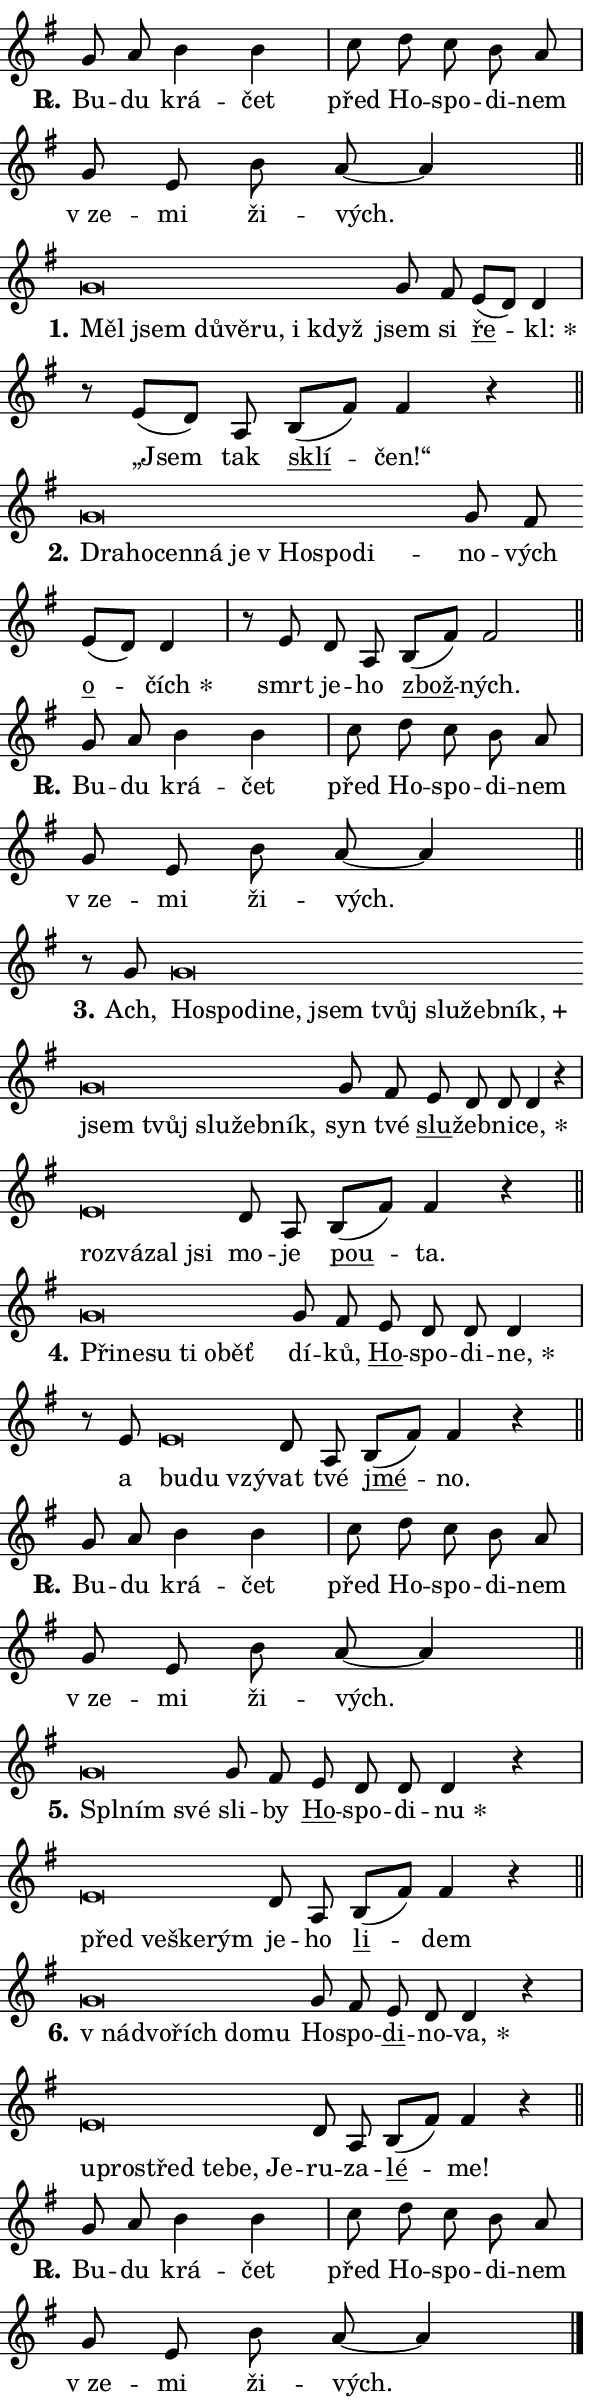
\version "2.24.0"
\header { tagline = "" }
\paper {
  indent = 0\cm
  top-margin = 0\cm
  right-margin = 0.13\cm % to fit lyric hyphens
  bottom-margin = 0\cm
  left-margin = 0\cm
  paper-width = 10\cm
  page-breaking = #ly:one-page-breaking
  system-system-spacing.basic-distance = #11
  score-system-spacing.basic-distance = #11
  ragged-last = ##f
}


%% Author: Thomas Morley
%% https://lists.gnu.org/archive/html/lilypond-user/2020-05/msg00002.html
#(define (line-position grob)
"Returns position of @var[grob} in current system:
   @code{'start}, if at first time-step
   @code{'end}, if at last time-step
   @code{'middle} otherwise
"
  (let* ((col (ly:item-get-column grob))
         (ln (ly:grob-object col 'left-neighbor))
         (rn (ly:grob-object col 'right-neighbor))
         (col-to-check-left (if (ly:grob? ln) ln col))
         (col-to-check-right (if (ly:grob? rn) rn col))
         (break-dir-left
           (and
             (ly:grob-property col-to-check-left 'non-musical #f)
             (ly:item-break-dir col-to-check-left)))
         (break-dir-right
           (and
             (ly:grob-property col-to-check-right 'non-musical #f)
             (ly:item-break-dir col-to-check-right))))
        (cond ((eqv? 1 break-dir-left) 'start)
              ((eqv? -1 break-dir-right) 'end)
              (else 'middle))))

#(define (tranparent-at-line-position vctor)
  (lambda (grob)
  "Relying on @code{line-position} select the relevant enry from @var{vctor}.
Used to determine transparency,"
    (case (line-position grob)
      ((end) (not (vector-ref vctor 0)))
      ((middle) (not (vector-ref vctor 1)))
      ((start) (not (vector-ref vctor 2))))))

noteHeadBreakVisibility =
#(define-music-function (break-visibility)(vector?)
"Makes @code{NoteHead}s transparent relying on @var{break-visibility}"
#{
  \override NoteHead.transparent =
    #(tranparent-at-line-position break-visibility)
#})

#(define delete-ledgers-for-transparent-note-heads
  (lambda (grob)
    "Reads whether a @code{NoteHead} is transparent.
If so this @code{NoteHead} is removed from @code{'note-heads} from
@var{grob}, which is supposed to be @code{LedgerLineSpanner}.
As a result ledgers are not printed for this @code{NoteHead}"
    (let* ((nhds-array (ly:grob-object grob 'note-heads))
           (nhds-list
             (if (ly:grob-array? nhds-array)
                 (ly:grob-array->list nhds-array)
                 '()))
           ;; Relies on the transparent-property being done before
           ;; Staff.LedgerLineSpanner.after-line-breaking is executed.
           ;; This is fragile ...
           (to-keep
             (remove
               (lambda (nhd)
                 (ly:grob-property nhd 'transparent #f))
               nhds-list)))
      ;; TODO find a better method to iterate over grob-arrays, similiar
      ;; to filter/remove etc for lists
      ;; For now rebuilt from scratch
      (set! (ly:grob-object grob 'note-heads)  '())
      (for-each
        (lambda (nhd)
          (ly:pointer-group-interface::add-grob grob 'note-heads nhd))
        to-keep))))

squashNotes = {
  \override NoteHead.X-extent = #'(-0.2 . 0.2)
  \override NoteHead.Y-extent = #'(-0.75 . 0)
  \override NoteHead.stencil =
    #(lambda (grob)
       (let ((pos (ly:grob-property grob 'staff-position)))
         (begin
           (if (< pos -7) (display "ERROR: Lower brevis then expected\n") (display ""))
           (if (<= pos -6) ly:text-interface::print ly:note-head::print))))
}
unSquashNotes = {
  \revert NoteHead.X-extent
  \revert NoteHead.Y-extent
  \revert NoteHead.stencil
}

hideNotes = \noteHeadBreakVisibility #begin-of-line-visible
unHideNotes = \noteHeadBreakVisibility #all-visible

% work-around for resetting accidentals
% https://lilypond.org/doc/v2.23/Documentation/notation/displaying-rhythms#unmetered-music
cadenzaMeasure = {
  \cadenzaOff
  \partial 1024 s1024
  \cadenzaOn
}

#(define-markup-command (accent layout props text) (markup?)
  "Underline accented syllable"
  (interpret-markup layout props
    #{\markup \override #'(offset . 4.3) \underline { #text }#}))

responsum = \markup \concat {
  "R" \hspace #-1.05 \path #0.1 #'((moveto 0 0.07) (lineto 0.9 0.8)) \hspace #0.05 "."
}

spaceSize = #0.6828661417322834 % exact space size for TeX Gyre Schola

\layout {
  \context {
    \Staff
    \remove "Time_signature_engraver"
    \override LedgerLineSpanner.after-line-breaking = #delete-ledgers-for-transparent-note-heads
  }
  \context {
    \Lyrics {
      \override LyricSpace.minimum-distance = \spaceSize
      \override LyricText.font-name = #"TeX Gyre Schola"
      \override LyricText.font-size = 1
      \override StanzaNumber.font-name = #"TeX Gyre Schola Bold"
      \override StanzaNumber.font-size = 1
    }
  }
  \context {
    \Score 
    \override NoteHead.text =
      #(lambda (grob) 
        (let ((pos (ly:grob-property grob 'staff-position)))
          #{\markup {
            \combine
              \halign #-0.55 \raise #(if (= pos -6) 0 0.5) \override #'(thickness . 2) \draw-line #'(3.2 . 0)
              \musicglyph "noteheads.sM1"
          }#}))
  }
}

% magnetic-lyrics.ily
%
%   written by
%     Jean Abou Samra <jean@abou-samra.fr>
%     Werner Lemberg <wl@gnu.org>
%
%   adapted by
%     Jiri Hon <jiri.hon@gmail.com>
%
% Version 2022-Apr-15

% https://www.mail-archive.com/lilypond-user@gnu.org/msg149350.html

#(define (Left_hyphen_pointer_engraver context)
   "Collect syllable-hyphen-syllable occurrences in lyrics and store
them in properties.  This engraver only looks to the left.  For
example, if the lyrics input is @code{foo -- bar}, it does the
following.

@itemize @bullet
@item
Set the @code{text} property of the @code{LyricHyphen} grob between
@q{foo} and @q{bar} to @code{foo}.

@item
Set the @code{left-hyphen} property of the @code{LyricText} grob with
text @q{foo} to the @code{LyricHyphen} grob between @q{foo} and
@q{bar}.
@end itemize

Use this auxiliary engraver in combination with the
@code{lyric-@/text::@/apply-@/magnetic-@/offset!} hook."
   (let ((hyphen #f)
         (text #f))
     (make-engraver
      (acknowledgers
       ((lyric-syllable-interface engraver grob source-engraver)
        (set! text grob)))
      (end-acknowledgers
       ((lyric-hyphen-interface engraver grob source-engraver)
        ;(when (not (grob::has-interface grob 'lyric-space-interface))
          (set! hyphen grob)));)
      ((stop-translation-timestep engraver)
       (when (and text hyphen)
         (ly:grob-set-object! text 'left-hyphen hyphen))
       (set! text #f)
       (set! hyphen #f)))))

#(define (lyric-text::apply-magnetic-offset! grob)
   "If the space between two syllables is less than the value in
property @code{LyricText@/.details@/.squash-threshold}, move the right
syllable to the left so that it gets concatenated with the left
syllable.

Use this function as a hook for
@code{LyricText@/.after-@/line-@/breaking} if the
@code{Left_@/hyphen_@/pointer_@/engraver} is active."
   (let ((hyphen (ly:grob-object grob 'left-hyphen #f)))
     (when hyphen
       (let ((left-text (ly:spanner-bound hyphen LEFT)))
         (when (grob::has-interface left-text 'lyric-syllable-interface)
           (let* ((common (ly:grob-common-refpoint grob left-text X))
                  (this-x-ext (ly:grob-extent grob common X))
                  (left-x-ext
                   (begin
                     ;; Trigger magnetism for left-text.
                     (ly:grob-property left-text 'after-line-breaking)
                     (ly:grob-extent left-text common X)))
                  ;; `delta` is the gap width between two syllables.
                  (delta (- (interval-start this-x-ext)
                            (interval-end left-x-ext)))
                  (details (ly:grob-property grob 'details))
                  (threshold (assoc-get 'squash-threshold details 0.2)))
             (when (< delta threshold)
               (let* (;; We have to manipulate the input text so that
                      ;; ligatures crossing syllable boundaries are not
                      ;; disabled.  For languages based on the Latin
                      ;; script this is essentially a beautification.
                      ;; However, for non-Western scripts it can be a
                      ;; necessity.
                      (lt (ly:grob-property left-text 'text))
                      (rt (ly:grob-property grob 'text))
                      (is-space (grob::has-interface hyphen 'lyric-space-interface))
                      (space (if is-space " " ""))
                      (extra-delta (if is-space spaceSize 0))
                      ;; Append new syllable.
                      (ltrt-space (if (and (string? lt) (string? rt))
                                (string-append lt space rt)
                                (make-concat-markup (list lt space rt))))
                      ;; Right-align `ltrt` to the right side.
                      (ltrt-space-markup (grob-interpret-markup
                               grob
                               (make-translate-markup
                                (cons (interval-length this-x-ext) 0)
                                (make-right-align-markup ltrt-space)))))
                 (begin
                   ;; Don't print `left-text`.
                   (ly:grob-set-property! left-text 'stencil #f)
                   ;; Set text and stencil (which holds all collected
                   ;; syllables so far) and shift it to the left.
                   (ly:grob-set-property! grob 'text ltrt-space)
                   (ly:grob-set-property! grob 'stencil ltrt-space-markup)
                   (ly:grob-translate-axis! grob (- (- delta extra-delta)) X))))))))))


#(define (lyric-hyphen::displace-bounds-first grob)
   ;; Make very sure this callback isn't triggered too early.
   (let ((left (ly:spanner-bound grob LEFT))
         (right (ly:spanner-bound grob RIGHT)))
     (ly:grob-property left 'after-line-breaking)
     (ly:grob-property right 'after-line-breaking)
     (ly:lyric-hyphen::print grob)))

squashThreshold = #0.4

\layout {
  \context {
    \Lyrics
    \consists #Left_hyphen_pointer_engraver
    \override LyricText.after-line-breaking =
      #lyric-text::apply-magnetic-offset!
    \override LyricHyphen.stencil = #lyric-hyphen::displace-bounds-first
    \override LyricText.details.squash-threshold = \squashThreshold
    \override LyricHyphen.minimum-distance = 0
    \override LyricHyphen.minimum-length = \squashThreshold
  }
}

squashText = \override LyricText.details.squash-threshold = 9999
unSquashText = \override LyricText.details.squash-threshold = \squashThreshold

leftText = \override LyricText.self-alignment-X = #LEFT
unLeftText = \revert LyricText.self-alignment-X

starOffset = #(lambda (grob) 
                (let ((x_offset (ly:self-alignment-interface::aligned-on-x-parent grob)))
                  (if (= x_offset 0) 0 (+ x_offset 1.2))))

star = #(define-music-function (syllable)(string?)
"Append star separator at the end of a syllable"
#{
  \once \override LyricText.X-offset = #starOffset
  \lyricmode { \markup {
    #syllable
    \override #'((font-name . "TeX Gyre Schola Bold")) \hspace #0.2 \lower #0.65 \larger "*"
  } }
#})

starAccent = #(define-music-function (syllable)(string?)
"Append star separator at the end of a syllable and make accent"
#{
  \once \override LyricText.X-offset = #starOffset
  \lyricmode { \markup {
    \accent #syllable
    \override #'((font-name . "TeX Gyre Schola Bold")) \hspace #0.2 \lower #0.65 \larger "*"
  } }
#})

breath = #(define-music-function (syllable)(string?)
"Append breathing indicator at the end of a syllable"
#{
  \lyricmode { \markup { #syllable "+" } }
#})

optionalBreath = #(define-music-function (syllable)(string?)
"Append optional breathing indicator at the end of a syllable"
#{
  \lyricmode { \markup { #syllable "(+)" } }
#})


\score {
    <<
        \new Voice = "melody" { \cadenzaOn \key g \major \relative { g'8 a b4 b \cadenzaMeasure \bar "|" c8 d c b a \cadenzaMeasure \bar "|" g e b' a~ a4 \cadenzaMeasure \bar "||" \break } }
        \new Lyrics \lyricsto "melody" { \lyricmode { \set stanza = \responsum
Bu -- du krá -- čet před Ho -- spo -- di -- nem "v ze" -- mi ži -- vých. } }
    >>
    \layout {}
}

\score {
    <<
        \new Voice = "melody" { \cadenzaOn \key g \major \relative { \squashNotes g'\breve*1/16 \hideNotes \breve*1/16 \bar "" \breve*1/16 \bar "" \breve*1/16 \bar "" \breve*1/16 \bar "" \breve*1/16 \breve*1/16 \bar "" \unHideNotes \unSquashNotes g8 fis \bar "" e[( d)] d4 \cadenzaMeasure \bar "|" r8 e8[( d8)] a \bar "" b[( fis')] fis4 r \cadenzaMeasure \bar "||" \break } }
        \new Lyrics \lyricsto "melody" { \lyricmode { \set stanza = "1."
\leftText Měl \squashText jsem dů -- vě -- ru, i když \unLeftText \unSquashText jsem si \markup \accent ře -- \star kl: „Jsem tak \markup \accent sklí -- čen!“ } }
    >>
    \layout {}
}

\score {
    <<
        \new Voice = "melody" { \cadenzaOn \key g \major \relative { \squashNotes g'\breve*1/16 \hideNotes \breve*1/16 \bar "" \breve*1/16 \bar "" \breve*1/16 \bar "" \breve*1/16 \bar "" \breve*1/16 \bar "" \breve*1/16 \breve*1/16 \bar "" \unHideNotes \unSquashNotes g8 fis \bar "" e[( d)] d4 \cadenzaMeasure \bar "|" r8 e8 d8 a \bar "" b[( fis')] fis2 \cadenzaMeasure \bar "||" \break } }
        \new Lyrics \lyricsto "melody" { \lyricmode { \set stanza = "2."
\leftText Dra -- \squashText ho -- cen -- ná je "v Ho" -- spo -- di -- \unLeftText \unSquashText no -- vých \markup \accent o -- \star čích smrt je -- ho \markup \accent zbož -- ných. } }
    >>
    \layout {}
}

\score {
    <<
        \new Voice = "melody" { \cadenzaOn \key g \major \relative { g'8 a b4 b \cadenzaMeasure \bar "|" c8 d c b a \cadenzaMeasure \bar "|" g e b' a~ a4 \cadenzaMeasure \bar "||" \break } }
        \new Lyrics \lyricsto "melody" { \lyricmode { \set stanza = \responsum
Bu -- du krá -- čet před Ho -- spo -- di -- nem "v ze" -- mi ži -- vých. } }
    >>
    \layout {}
}

\score {
    <<
        \new Voice = "melody" { \cadenzaOn \key g \major \relative { r8 g' \squashNotes g\breve*1/16 \hideNotes \breve*1/16 \bar "" \breve*1/16 \bar "" \breve*1/16 \bar "" \breve*1/16 \bar "" \breve*1/16 \bar "" \breve*1/16 \bar "" \breve*1/16 \bar "" \breve*1/16 \bar "" \breve*1/16 \bar "" \breve*1/16 \bar "" \breve*1/16 \bar "" \breve*1/16 \breve*1/16 \bar "" \unHideNotes \unSquashNotes g8 fis \bar "" e d d d4 r \cadenzaMeasure \bar "|" \squashNotes e\breve*1/16 \hideNotes \breve*1/16 \bar "" \breve*1/16 \breve*1/16 \bar "" \unHideNotes \unSquashNotes d8 a \bar "" b[( fis')] fis4 r \cadenzaMeasure \bar "||" \break } }
        \new Lyrics \lyricsto "melody" { \lyricmode { \set stanza = "3."
Ach, \leftText Ho -- \squashText spo -- di -- ne, jsem tvůj slu -- žeb -- \breath "ník," jsem tvůj slu -- žeb -- ník, \unLeftText \unSquashText syn tvé \markup \accent slu -- žeb -- ni -- \star ce, \leftText roz -- \squashText vá -- zal jsi \unLeftText \unSquashText mo -- je \markup \accent pou -- ta. } }
    >>
    \layout {}
}

\score {
    <<
        \new Voice = "melody" { \cadenzaOn \key g \major \relative { \squashNotes g'\breve*1/16 \hideNotes \breve*1/16 \bar "" \breve*1/16 \bar "" \breve*1/16 \bar "" \breve*1/16 \breve*1/16 \bar "" \unHideNotes \unSquashNotes g8 fis \bar "" e d d d4 \cadenzaMeasure \bar "|" r8 e \squashNotes e\breve*1/16 \hideNotes \breve*1/16 \breve*1/16 \bar "" \unHideNotes \unSquashNotes d8 a \bar "" b[( fis')] fis4 r \cadenzaMeasure \bar "||" \break } }
        \new Lyrics \lyricsto "melody" { \lyricmode { \set stanza = "4."
\leftText Při -- \squashText ne -- su ti o -- běť \unLeftText \unSquashText dí -- ků, \markup \accent Ho -- spo -- di -- \star ne, a \leftText bu -- \squashText du vzý -- \unLeftText \unSquashText vat tvé \markup \accent jmé -- no. } }
    >>
    \layout {}
}

\score {
    <<
        \new Voice = "melody" { \cadenzaOn \key g \major \relative { g'8 a b4 b \cadenzaMeasure \bar "|" c8 d c b a \cadenzaMeasure \bar "|" g e b' a~ a4 \cadenzaMeasure \bar "||" \break } }
        \new Lyrics \lyricsto "melody" { \lyricmode { \set stanza = \responsum
Bu -- du krá -- čet před Ho -- spo -- di -- nem "v ze" -- mi ži -- vých. } }
    >>
    \layout {}
}

\score {
    <<
        \new Voice = "melody" { \cadenzaOn \key g \major \relative { \squashNotes g'\breve*1/16 \hideNotes \breve*1/16 \breve*1/16 \bar "" \unHideNotes \unSquashNotes g8 fis \bar "" e d d d4 r \cadenzaMeasure \bar "|" \squashNotes e\breve*1/16 \hideNotes \breve*1/16 \bar "" \breve*1/16 \breve*1/16 \bar "" \unHideNotes \unSquashNotes d8 a \bar "" b[( fis')] fis4 r \cadenzaMeasure \bar "||" \break } }
        \new Lyrics \lyricsto "melody" { \lyricmode { \set stanza = "5."
\leftText Spl -- \squashText ním své \unLeftText \unSquashText sli -- by \markup \accent Ho -- spo -- di -- \star nu \leftText před \squashText ve -- ške -- rým \unLeftText \unSquashText je -- ho \markup \accent li -- dem } }
    >>
    \layout {}
}

\score {
    <<
        \new Voice = "melody" { \cadenzaOn \key g \major \relative { \squashNotes g'\breve*1/16 \hideNotes \breve*1/16 \bar "" \breve*1/16 \bar "" \breve*1/16 \breve*1/16 \bar "" \unHideNotes \unSquashNotes g8 fis \bar "" e d d4 r \cadenzaMeasure \bar "|" \squashNotes e\breve*1/16 \hideNotes \breve*1/16 \bar "" \breve*1/16 \bar "" \breve*1/16 \bar "" \breve*1/16 \breve*1/16 \bar "" \unHideNotes \unSquashNotes d8 a \bar "" b[( fis')] fis4 r \cadenzaMeasure \bar "||" \break } }
        \new Lyrics \lyricsto "melody" { \lyricmode { \set stanza = "6."
\leftText "v ná" -- \squashText dvo -- řích do -- mu \unLeftText \unSquashText Ho -- spo -- \markup \accent di -- no -- \star va, \leftText u -- \squashText pro -- střed te -- be, Je -- \unLeftText \unSquashText ru -- za -- \markup \accent lé -- me! } }
    >>
    \layout {}
}

\score {
    <<
        \new Voice = "melody" { \cadenzaOn \key g \major \relative { g'8 a b4 b \cadenzaMeasure \bar "|" c8 d c b a \cadenzaMeasure \bar "|" g e b' a~ a4 \cadenzaMeasure \bar "||" \break } \bar "|." }
        \new Lyrics \lyricsto "melody" { \lyricmode { \set stanza = \responsum
Bu -- du krá -- čet před Ho -- spo -- di -- nem "v ze" -- mi ži -- vých. } }
    >>
    \layout {}
}
